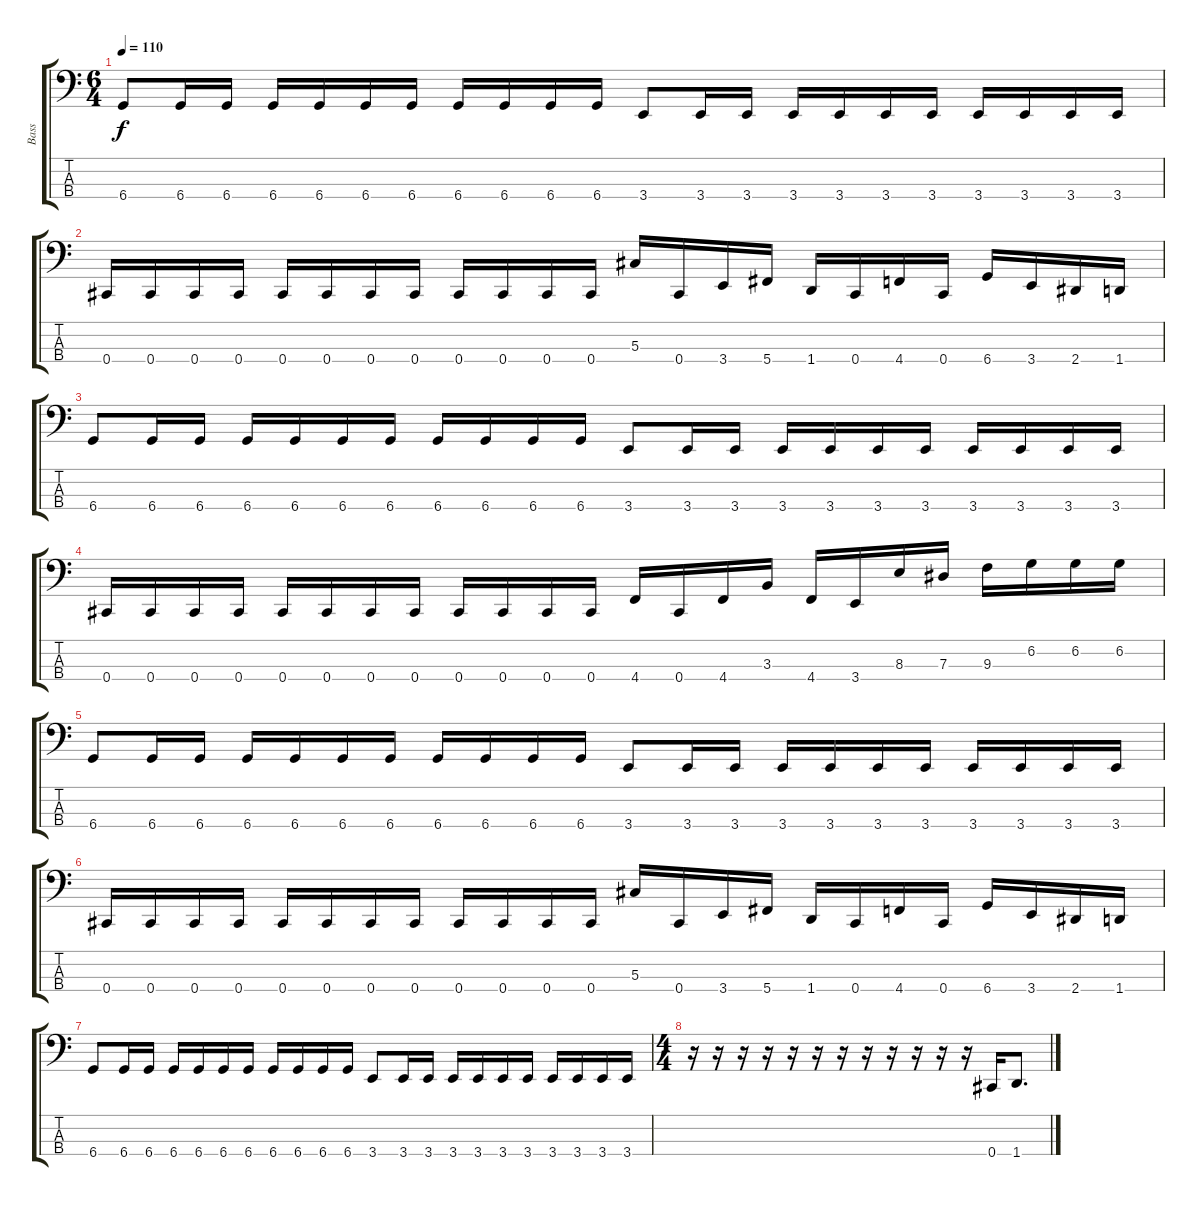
\track ("Bass" "Bass") {instrument electricbassfinger}
\staff {score tabs}
\tuning (Gb2 Db2 Ab1 Db1) {hide}
\ts (6 4)
\tempo 110
\clef f4
\ks c
6.4.8{dy f} 6.4.16 6.4.16 6.4.16 6.4.16 6.4.16 6.4.16 6.4.16 6.4.16 6.4.16 6.4.16 3.4.8 3.4.16 3.4.16 3.4.16 3.4.16 3.4.16 3.4.16 3.4.16 3.4.16 3.4.16 3.4.16 |
0.4.16 0.4.16 0.4.16 0.4.16 0.4.16 0.4.16 0.4.16 0.4.16 0.4.16 0.4.16 0.4.16 0.4.16 5.3.16 0.4.16 3.4.16 5.4.16 1.4.16 0.4.16 4.4.16 0.4.16 6.4.16 3.4.16 2.4.16 1.4.16 |
6.4.8 6.4.16 6.4.16 6.4.16 6.4.16 6.4.16 6.4.16 6.4.16 6.4.16 6.4.16 6.4.16 3.4.8 3.4.16 3.4.16 3.4.16 3.4.16 3.4.16 3.4.16 3.4.16 3.4.16 3.4.16 3.4.16 |
0.4.16 0.4.16 0.4.16 0.4.16 0.4.16 0.4.16 0.4.16 0.4.16 0.4.16 0.4.16 0.4.16 0.4.16 4.4.16 0.4.16 4.4.16 3.3.16 4.4.16 3.4.16 8.3.16 7.3.16 9.3.16 6.2.16 6.2.16 6.2.16 |
6.4.8 6.4.16 6.4.16 6.4.16 6.4.16 6.4.16 6.4.16 6.4.16 6.4.16 6.4.16 6.4.16 3.4.8 3.4.16 3.4.16 3.4.16 3.4.16 3.4.16 3.4.16 3.4.16 3.4.16 3.4.16 3.4.16 |
0.4.16 0.4.16 0.4.16 0.4.16 0.4.16 0.4.16 0.4.16 0.4.16 0.4.16 0.4.16 0.4.16 0.4.16 5.3.16 0.4.16 3.4.16 5.4.16 1.4.16 0.4.16 4.4.16 0.4.16 6.4.16 3.4.16 2.4.16 1.4.16 |
6.4.8 6.4.16 6.4.16 6.4.16 6.4.16 6.4.16 6.4.16 6.4.16 6.4.16 6.4.16 6.4.16 3.4.8 3.4.16 3.4.16 3.4.16 3.4.16 3.4.16 3.4.16 3.4.16 3.4.16 3.4.16 3.4.16 |
\ts (4 4)
r.16 r.16 r.16 r.16 r.16 r.16 r.16 r.16 r.16 r.16 r.16 r.16 0.4.16 1.4.8{d}
